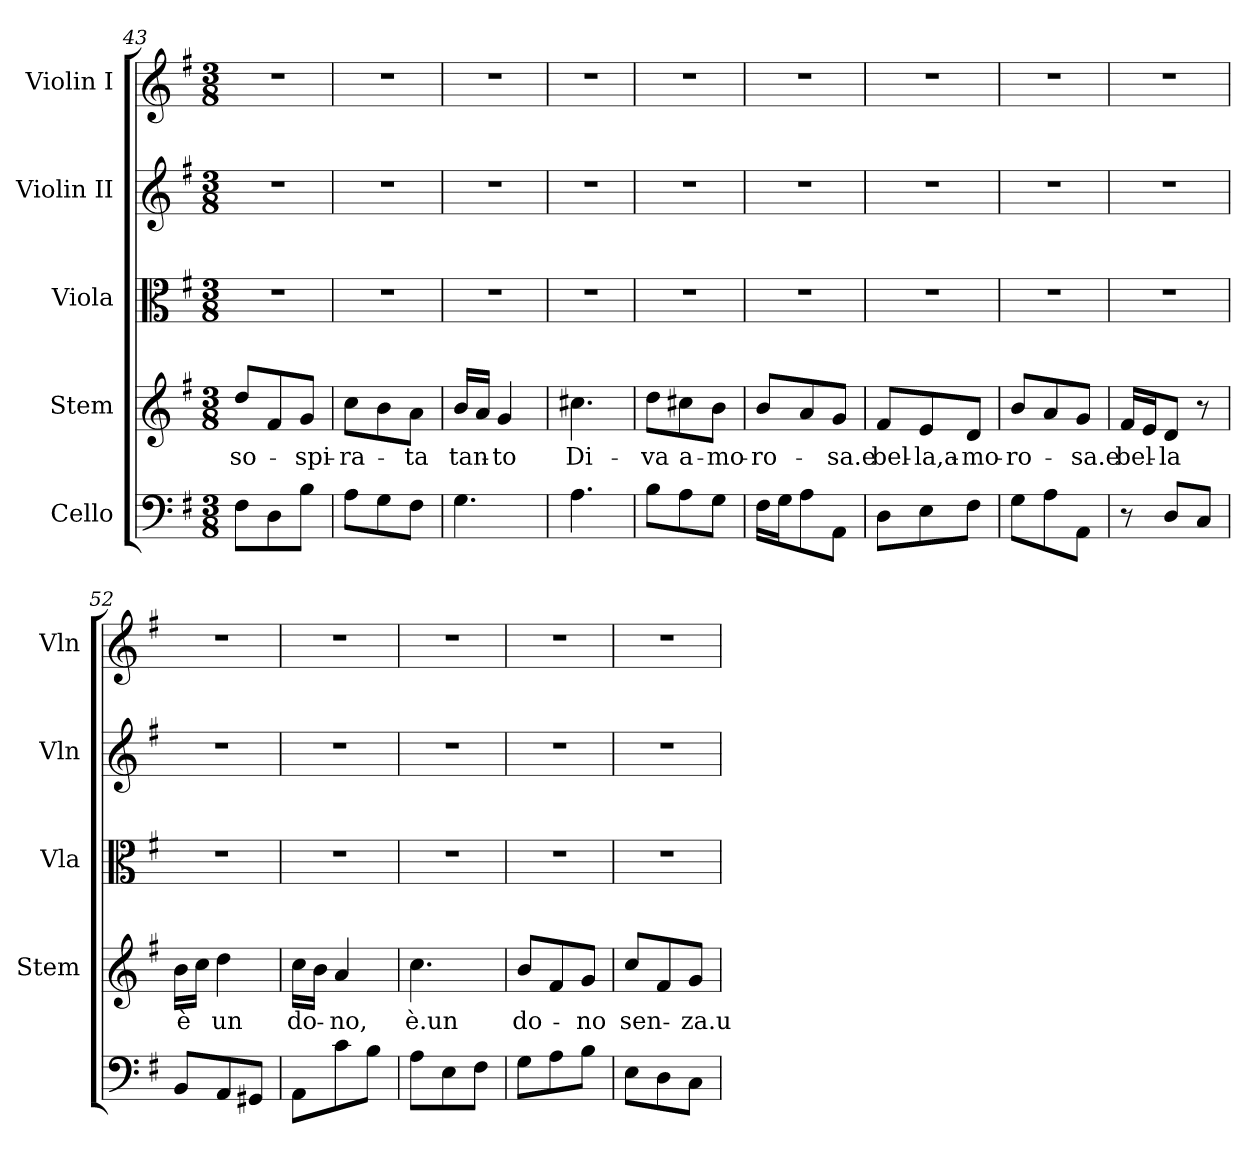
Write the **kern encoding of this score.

**kern	**kern	**text	**kern	**kern	**kern
*part5	*part4	*part4	*part3	*part2	*part1
*staff5	*staff4	*staff4	*staff3	*staff2	*staff1
*I"Cello	*I"Stem	*	*I"Viola	*I"Violin II	*I"Violin I
*	*I'Stem	*	*I'Vla	*I'Vln	*I'Vln
*clefF4	*clefG2	*	*clefC3	*clefG2	*clefG2
*k[f#]	*k[f#]	*	*k[f#]	*k[f#]	*k[f#]
*M3/8	*M3/8	*	*M3/8	*M3/8	*M3/8
=43	=43	=43	=43	=43	=43
8F#\L	8dd/L	so-	4.r	4.r	4.r
8D\	8f#/	.	.	.	.
8B\J	8g/J	-spi-	.	.	.
=44	=44	=44	=44	=44	=44
8A\L	8cc\L	-ra-	4.r	4.r	4.r
8G\	8b\	.	.	.	.
8F#\J	8a\J	-ta	.	.	.
=45	=45	=45	=45	=45	=45
4.G\	16b/LL	tan-	4.r	4.r	4.r
.	16a/JJ	.	.	.	.
.	4g/	-to	.	.	.
=46	=46	=46	=46	=46	=46
4.A\	4.cc#X\	Di-	4.r	4.r	4.r
=47	=47	=47	=47	=47	=47
8B\L	8dd\L	-va	4.r	4.r	4.r
8A\	8cc#X\	a-	.	.	.
8G\J	8b\J	-mo-	.	.	.
!!LO:LB:g=z
=48	=48	=48	=48	=48	=48
16F#\LL	8b/L	-ro-	4.r	4.r	4.r
16G\J	.	.	.	.	.
8A\	8a/	.	.	.	.
8AA\J	8g/J	-sa.e	.	.	.
=49	=49	=49	=49	=49	=49
8D\L	8f#/L	bel-	4.r	4.r	4.r
8E\	8e/	-la,a-	.	.	.
8F#\J	8d/J	-mo-	.	.	.
=50	=50	=50	=50	=50	=50
8G\L	8b/L	-ro-	4.r	4.r	4.r
8A\	8a/	.	.	.	.
8AA\J	8g/J	-sa.e	.	.	.
=51	=51	=51	=51	=51	=51
8r	16f#/LL	bel-	4.r	4.r	4.r
.	16e/J	.	.	.	.
8D/L	8d/J	-la	.	.	.
8C/J	8r	.	.	.	.
=52	=52	=52	=52	=52	=52
8BB/L	16b\LL	è	4.r	4.r	4.r
.	16cc\JJ	.	.	.	.
8AA/	4dd\	un	.	.	.
8GG#X/J	.	.	.	.	.
=53	=53	=53	=53	=53	=53
8AA\L	16cc\LL	do-	4.r	4.r	4.r
.	16b\JJ	.	.	.	.
8c\	4a/	-no,	.	.	.
8B\J	.	.	.	.	.
=54	=54	=54	=54	=54	=54
8A\L	4.cc\	è.un	4.r	4.r	4.r
8E\	.	.	.	.	.
8F#\J	.	.	.	.	.
=55	=55	=55	=55	=55	=55
8G\L	8b/L	do-	4.r	4.r	4.r
8A\	8f#/	.	.	.	.
8B\J	8g/J	-no	.	.	.
!!LO:PB:g=z
=56	=56	=56	=56	=56	=56
8E\L	8cc/L	sen-	4.r	4.r	4.r
8D\	8f#/	.	.	.	.
8C\J	8g/J	-za.u-	.	.	.
=	=	=	=	=	=
*-	*-	*-	*-	*-	*-
